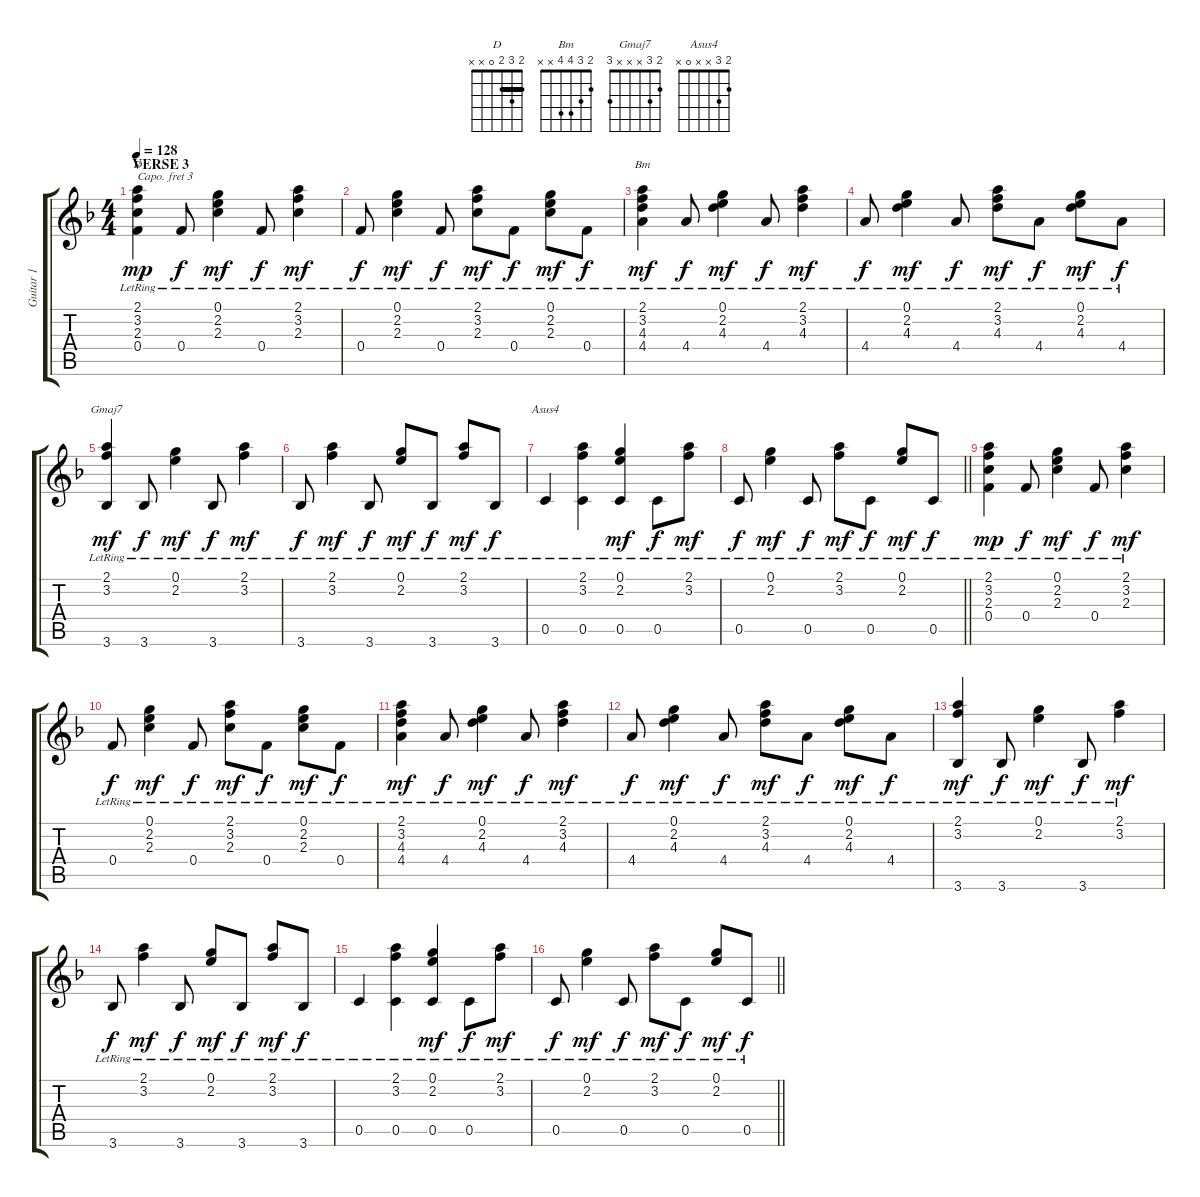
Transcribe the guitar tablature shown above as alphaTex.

\track ("Guitar 1" "Guitar 1") {instrument acousticguitarsteel}
\staff {score tabs}
\capo 3
\tuning (E4 B3 G3 D3 A2 E2) {hide}
\chord ("D" 2 3 2 0 x x) {barre 2}
\chord ("Bm" 2 3 4 4 x x)
\chord ("Gmaj7" 2 3 x x x 3)
\chord ("Asus4" 2 3 x x 0 x)
\ts (4 4)
\section ("" "VERSE 3")
\tempo 128
\clef g2
\ks f
(2.1{lr} 3.2{lr} 2.3{lr} 0.4{lr}).4{ch "D" dy mp} 0.4{lr}.8{dy f} (0.1{lr} 2.2{lr} 2.3{lr}).4{dy mf} 0.4{lr}.8{dy f} (2.1{lr} 3.2{lr} 2.3{lr}).4{dy mf} |
0.4{lr}.8{dy f} (0.1{lr} 2.2{lr} 2.3{lr}).4{dy mf} 0.4{lr}.8{dy f} (2.1{lr} 3.2{lr} 2.3{lr}).8{dy mf} 0.4{lr}.8{dy f} (0.1{lr} 2.2{lr} 2.3{lr}).8{dy mf} 0.4{lr}.8{dy f} |
(2.1{lr} 3.2{lr} 4.3{lr} 4.4{lr}).4{ch "Bm" dy mf} 4.4{lr}.8{dy f} (0.1{lr} 2.2{lr} 4.3{lr}).4{dy mf} 4.4{lr}.8{dy f} (2.1{lr} 3.2{lr} 4.3{lr}).4{dy mf} |
4.4{lr}.8{dy f} (0.1{lr} 2.2{lr} 4.3{lr}).4{dy mf} 4.4{lr}.8{dy f} (2.1{lr} 3.2{lr} 4.3{lr}).8{dy mf} 4.4{lr}.8{dy f} (0.1{lr} 2.2{lr} 4.3{lr}).8{dy mf} 4.4{lr}.8{dy f} |
(2.1{lr} 3.2{lr} 3.6{lr}).4{ch "Gmaj7" dy mf} 3.6{lr}.8{dy f} (0.1{lr} 2.2{lr}).4{dy mf} 3.6{lr}.8{dy f} (2.1{lr} 3.2{lr}).4{dy mf} |
3.6{lr}.8{dy f} (2.1{lr} 3.2{lr}).4{dy mf} 3.6{lr}.8{dy f} (0.1{lr} 2.2{lr}).8{dy mf} 3.6{lr}.8{dy f} (2.1{lr} 3.2{lr}).8{dy mf} 3.6{lr}.8{dy f} |
0.5{lr}.4{ch "Asus4"} (2.1 3.2 0.5{lr}).4 (0.1{lr} 2.2{lr} 0.5).4{dy mf} 0.5{lr}.8{dy f} (2.1{lr} 3.2{lr}).8{dy mf} |
\barLineRight lightlight
0.5{lr}.8{dy f} (0.1{lr} 2.2{lr}).4{dy mf} 0.5{lr}.8{dy f} (2.1{lr} 3.2{lr}).8{dy mf} 0.5{lr}.8{dy f} (0.1{lr} 2.2{lr}).8{dy mf} 0.5{lr}.8{dy f} |
(2.1{lr} 3.2{lr} 2.3{lr} 0.4{lr}).4{dy mp} 0.4{lr}.8{dy f} (0.1{lr} 2.2{lr} 2.3{lr}).4{dy mf} 0.4{lr}.8{dy f} (2.1{lr} 3.2{lr} 2.3{lr}).4{dy mf} |
0.4{lr}.8{dy f} (0.1{lr} 2.2{lr} 2.3{lr}).4{dy mf} 0.4{lr}.8{dy f} (2.1{lr} 3.2{lr} 2.3{lr}).8{dy mf} 0.4{lr}.8{dy f} (0.1{lr} 2.2{lr} 2.3{lr}).8{dy mf} 0.4{lr}.8{dy f} |
(2.1{lr} 3.2{lr} 4.3{lr} 4.4{lr}).4{dy mf} 4.4{lr}.8{dy f} (0.1{lr} 2.2{lr} 4.3{lr}).4{dy mf} 4.4{lr}.8{dy f} (2.1{lr} 3.2{lr} 4.3{lr}).4{dy mf} |
4.4{lr}.8{dy f} (0.1{lr} 2.2{lr} 4.3{lr}).4{dy mf} 4.4{lr}.8{dy f} (2.1{lr} 3.2{lr} 4.3{lr}).8{dy mf} 4.4{lr}.8{dy f} (0.1{lr} 2.2{lr} 4.3{lr}).8{dy mf} 4.4{lr}.8{dy f} |
(2.1{lr} 3.2{lr} 3.6{lr}).4{dy mf} 3.6{lr}.8{dy f} (0.1{lr} 2.2{lr}).4{dy mf} 3.6{lr}.8{dy f} (2.1{lr} 3.2{lr}).4{dy mf} |
3.6{lr}.8{dy f} (2.1{lr} 3.2{lr}).4{dy mf} 3.6{lr}.8{dy f} (0.1{lr} 2.2{lr}).8{dy mf} 3.6{lr}.8{dy f} (2.1{lr} 3.2{lr}).8{dy mf} 3.6{lr}.8{dy f} |
0.5{lr}.4 (2.1 3.2 0.5{lr}).4 (0.1{lr} 2.2{lr} 0.5).4{dy mf} 0.5{lr}.8{dy f} (2.1{lr} 3.2{lr}).8{dy mf} |
\barLineRight lightlight
0.5{lr}.8{dy f} (0.1{lr} 2.2{lr}).4{dy mf} 0.5{lr}.8{dy f} (2.1{lr} 3.2{lr}).8{dy mf} 0.5{lr}.8{dy f} (0.1{lr} 2.2{lr}).8{dy mf} 0.5{lr}.8{dy f}
